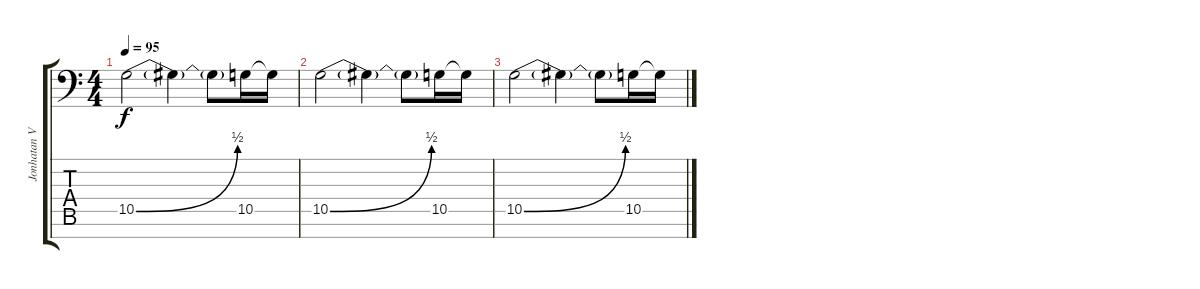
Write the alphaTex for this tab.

\track ("Jonhatan Vocal" "Jonhatan V") {instrument lead8bassandlead}
\staff {score tabs}
\tuning (E4 B3 G3 D3 A2 E2 C-1) {hide}
\ts (4 4)
\tempo 95
\clef f4
\ks c
10.5{be (bend 0 0 60 2)}.2{dy f} 10.5{t}.4 10.5{t}.8 10.5.16 10.5{t}.16 |
10.5{be (bend 0 0 60 2)}.2 10.5{t}.4 10.5{t}.8 10.5.16 10.5{t}.16 |
10.5{be (bend 0 0 60 2)}.2 10.5{t}.4 10.5{t}.8 10.5.16 10.5{t}.16
